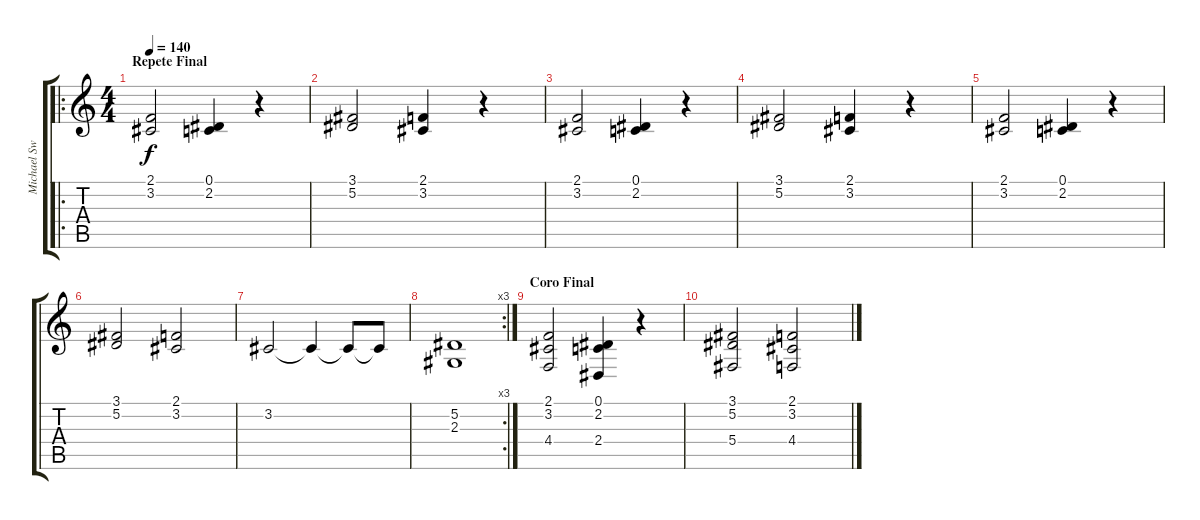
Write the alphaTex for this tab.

\track ("Michael Sweet" "Michael Sw") {instrument fx5brightness}
\staff {score tabs}
\tuning (Eb4 Bb3 Gb3 Db3 Ab2 Eb2) {hide}
\ro
\ts (4 4)
\section ("" "Repete Final")
\tempo 140
\clef g2
\ks c
(2.1 3.2).2{dy f} (0.1 2.2).4 r.4 |
(3.1 5.2).2 (2.1 3.2).4 r.4 |
(2.1 3.2).2 (0.1 2.2).4 r.4 |
(3.1 5.2).2 (2.1 3.2).4 r.4 |
(2.1 3.2).2 (0.1 2.2).4 r.4 |
(3.1 5.2).2 (2.1 3.2).2 |
3.2.2 3.2{t}.4 3.2{t}.8 3.2{t}.8 |
\rc 3
(5.2 2.3).1 |
\section ("" "Coro Final")
(2.1 3.2 4.4).2 (0.1 2.2 2.4).4 r.4 |
(3.1 5.2 5.4).2 (2.1 3.2 4.4).2
